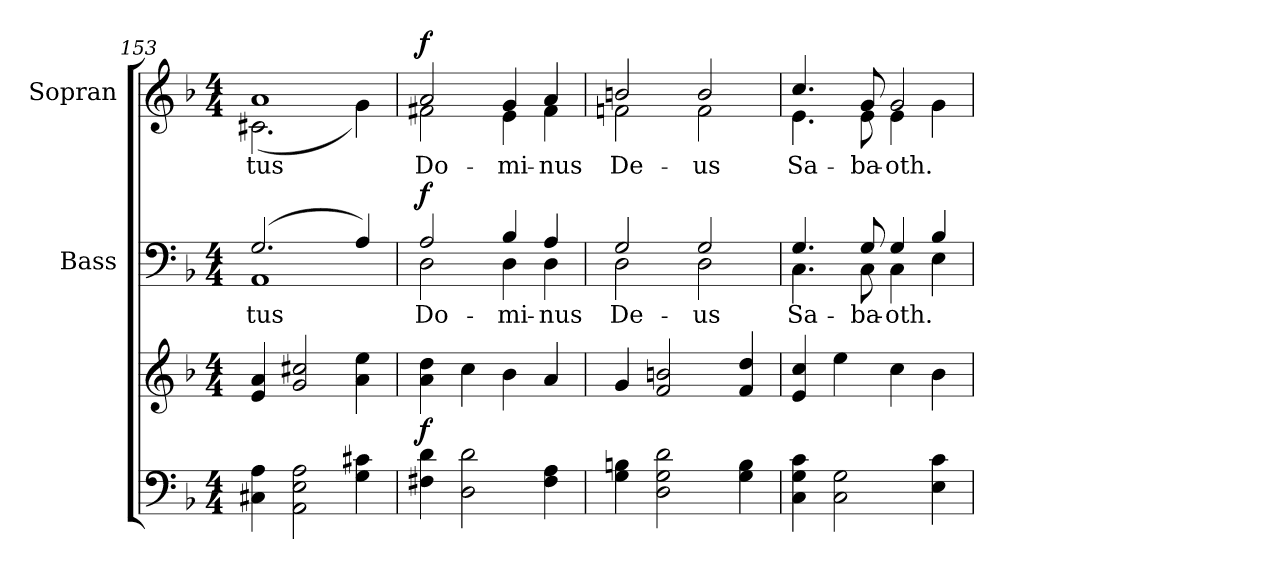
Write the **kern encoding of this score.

**kern	**kern	**dynam	**kern	**text	**dynam	**kern	**text	**dynam
*part3	*part3	*part3	*part2	*part2	*part2	*part1	*part1	*part1
*staff4	*staff3	*staff3/4	*staff2	*staff2	*staff2	*staff1	*staff1	*staff1
*	*	*	*I"Bass	*	*	*I"Sopran	*	*
*	*	*	*I'B.	*	*	*I'S.	*	*
!!LO:LB:g=z
*clefF4	*clefG2	*	*clefF4	*	*	*clefG2	*	*
*k[b-]	*k[b-]	*	*k[b-]	*	*	*k[b-]	*	*
*F:	*F:	*	*F:	*	*	*F:	*	*
*M4/4	*M4/4	*	*M4/4	*	*	*M4/4	*	*
=153	=153	=153	=153	=153	=153	=153	=153	=153
!	!	!	!	!LO:LY:b	!	!	!LO:LY:b	!
*	*	*	*^	*	*	*^	*	*
4C#X\ 4A\	4e/ 4a/	.	(2.G/	1AA	-tus	.	1a	(<2.c#X\	-tus	.
2AA\ 2E\ 2A\	2g/ 2cc#X/	.	.	.	.	.	.	.	.	.
4G\ 4c#X\	4a\ 4ee\	.	4A/)	.	.	.	.	4g\)	.	.
=154	=154	=154	=154	=154	=154	=154	=154	=154	=154	=154
!	!	!LO:DY:b	!	!	!LO:LY:b	!LO:DY:a	!	!	!LO:LY:b	!LO:DY:a
4F#X\ 4d\	4a\ 4dd\	f	2A/	2D\	Do-	f	2a/	2f#X\	Do-	f
2D\ 2d\	4cc\	.	.	.	.	.	.	.	.	.
!	!	!	!	!	!LO:LY:b	!	!	!	!LO:LY:b	!
.	4b-\	.	4B-/	4D\	-mi-	.	4g/	4e\	-mi-	.
!	!	!	!	!	!LO:LY:b	!	!	!	!LO:LY:b	!
4F#\ 4A\	4a/	.	4A/	4D\	-nus	.	4a/	4f#\	-nus	.
=155	=155	=155	=155	=155	=155	=155	=155	=155	=155	=155
!	!	!	!	!	!LO:LY:b	!	!	!	!LO:LY:b	!
4G\ 4Bn\	4g/	.	2G/	2D\	De-	.	2bn/	2fn\	De-	.
2D\ 2G\ 2d\	2f/ 2bn/	.	.	.	.	.	.	.	.	.
!	!	!	!	!	!LO:LY:b	!	!	!	!LO:LY:b	!
.	.	.	2G/	2D\	-us	.	2b/	2f\	-us	.
4G\ 4B\	4f/ 4dd/	.	.	.	.	.	.	.	.	.
=156	=156	=156	=156	=156	=156	=156	=156	=156	=156	=156
!	!	!	!	!	!LO:LY:b	!	!	!	!LO:LY:b	!
4C\ 4G\ 4c\	4e/ 4cc/	.	4.G/	4.C\	Sa-	.	4.cc/	4.e\	Sa-	.
2C\ 2G\	4ee\	.	.	.	.	.	.	.	.	.
!	!	!	!	!	!LO:LY:b	!	!	!	!LO:LY:b	!
.	.	.	8G/	8C\	-ba-	.	8g/	8e\	-ba-	.
!	!	!	!	!	!LO:LY:b	!	!	!	!LO:LY:b	!
.	4cc\	.	4G/	4C\	-oth.	.	2g/	4e\	-oth.	.
4E\ 4c\	4b-\	.	4B-/	4E\	.	.	.	4g\	.	.
*	*	*	*v	*v	*	*	*	*	*	*
*	*	*	*	*	*	*v	*v	*	*
=	=	=	=	=	=	=	=	=
*-	*-	*-	*-	*-	*-	*-	*-	*-
